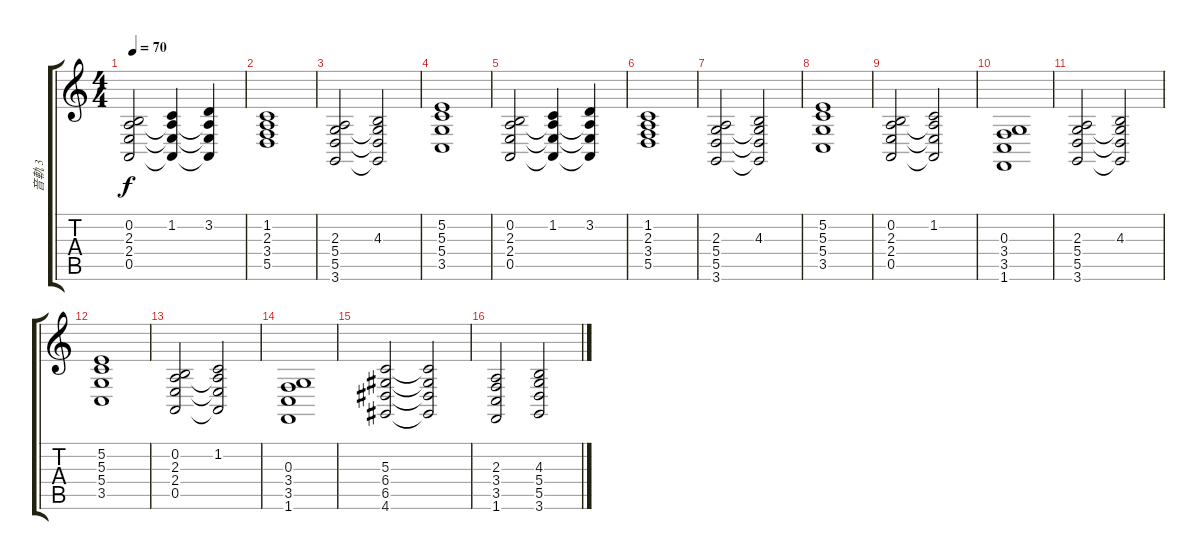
\track ("音軌 3" "音軌 3") {instrument synthstrings1}
\staff {score tabs}
\tuning (E4 B3 G3 D3 A2 E2) {hide}
\ts (4 4)
\tempo 70
\clef g2
\ks c
(0.2 2.3 2.4 0.5).2{dy f} (1.2 2.3{t} 2.4{t} 0.5{t}).4 (3.2 2.3{t} 2.4{t} 0.5{t}).4 |
(1.2 2.3 3.4 5.5).1 |
(2.3 5.4 5.5 3.6).2 (4.3 5.4{t} 5.5{t} 3.6{t}).2 |
(5.2 5.3 5.4 3.5).1 |
(0.2 2.3 2.4 0.5).2 (1.2 2.3{t} 2.4{t} 0.5{t}).4 (3.2 2.3{t} 2.4{t} 0.5{t}).4 |
(1.2 2.3 3.4 5.5).1 |
(2.3 5.4 5.5 3.6).2 (4.3 5.4{t} 5.5{t} 3.6{t}).2 |
(5.2 5.3 5.4 3.5).1 |
(0.2 2.3 2.4 0.5).2 (1.2 2.3{t} 2.4{t} 0.5{t}).2 |
(0.3 3.4 3.5 1.6).1 |
(2.3 5.4 5.5 3.6).2 (4.3 5.4{t} 5.5{t} 3.6{t}).2 |
(5.2 5.3 5.4 3.5).1 |
(0.2 2.3 2.4 0.5).2 (1.2 2.3{t} 2.4{t} 0.5{t}).2 |
(0.3 3.4 3.5 1.6).1 |
(5.3 6.4 6.5 4.6).2 (5.3{t} 6.4{t} 6.5{t} 4.6{t}).2 |
(2.3 3.4 3.5 1.6).2 (4.3 5.4 5.5 3.6).2
